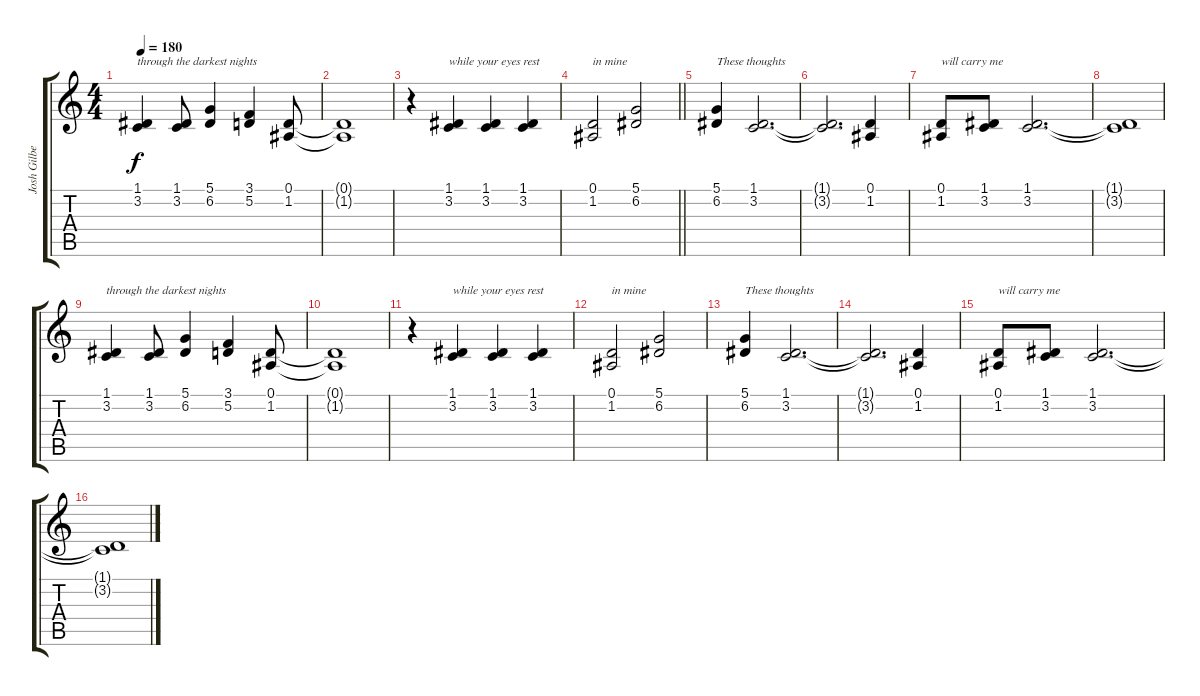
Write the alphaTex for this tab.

\track ("Josh Gilbert (Vocals)" "Josh Gilbe") {instrument oboe}
\staff {score tabs}
\tuning (D4 A3 F3 C3 G2 C2) {hide}
\ts (4 4)
\tempo 180
\clef g2
\ks c
(1.1 3.2).4{txt "through the darkest nights" dy f} (1.1 3.2).8 (5.1 6.2).4 (3.1 5.2).4 (0.1 1.2).8 |
(0.1{t} 1.2{t}).1 |
r.4 (1.1 3.2).4{txt "while your eyes rest"} (1.1 3.2).4 (1.1 3.2).4 |
\barLineRight lightlight
(0.1 1.2).2{txt "in mine"} (5.1 6.2).2 |
(5.1 6.2).4{txt "These thoughts"} (1.1 3.2).2{d} |
(1.1{t} 3.2{t}).2{d} (0.1 1.2).4 |
(0.1 1.2).8{txt "will carry me"} (1.1 3.2).8 (1.1 3.2).2{d} |
(1.1{t} 3.2{t}).1 |
(1.1 3.2).4{txt "through the darkest nights"} (1.1 3.2).8 (5.1 6.2).4 (3.1 5.2).4 (0.1 1.2).8 |
(0.1{t} 1.2{t}).1 |
r.4 (1.1 3.2).4{txt "while your eyes rest"} (1.1 3.2).4 (1.1 3.2).4 |
(0.1 1.2).2{txt "in mine"} (5.1 6.2).2 |
(5.1 6.2).4{txt "These thoughts"} (1.1 3.2).2{d} |
(1.1{t} 3.2{t}).2{d} (0.1 1.2).4 |
(0.1 1.2).8{txt "will carry me"} (1.1 3.2).8 (1.1 3.2).2{d} |
(1.1{t} 3.2{t}).1
